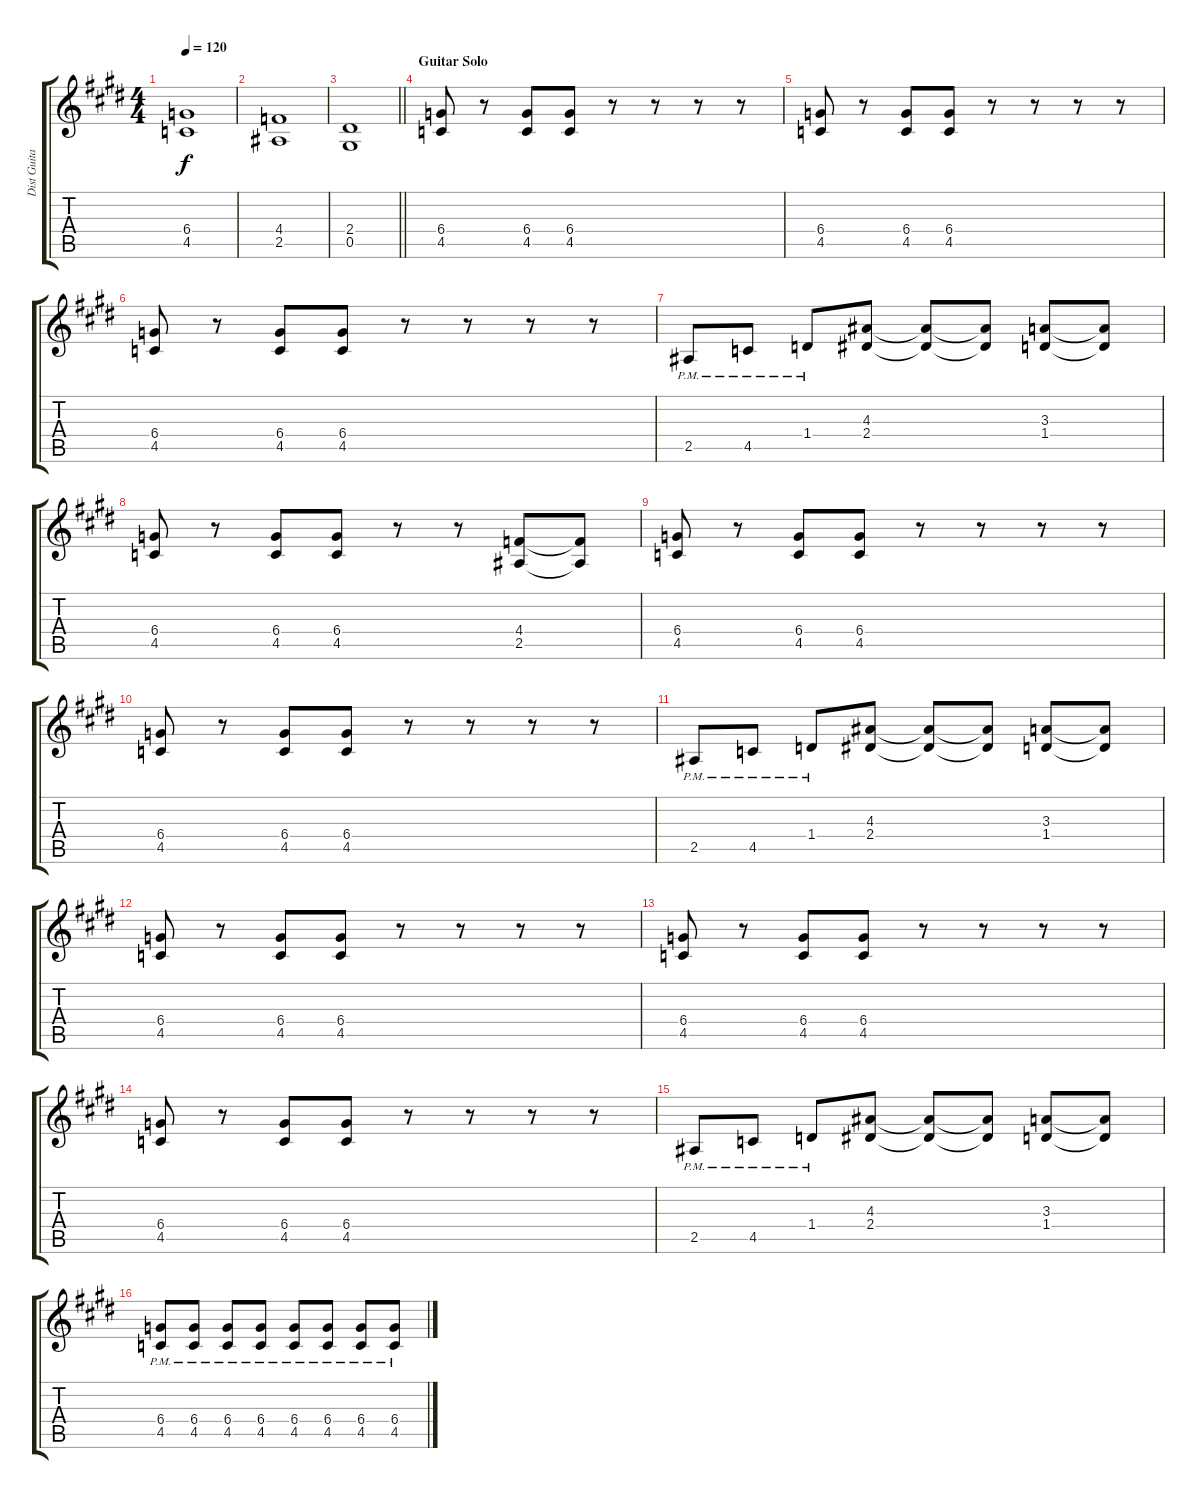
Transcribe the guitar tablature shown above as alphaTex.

\track ("Dist Guitar 1" "Dist Guita") {instrument distortionguitar}
\staff {score tabs}
\tuning (Eb4 Bb3 Gb3 Db3 Ab2 Eb2) {hide}
\ts (4 4)
\tempo 120
\clef g2
\ks e
(6.4 4.5).1{dy f} |
(4.4 2.5).1 |
\barLineRight lightlight
(2.4 0.5).1 |
\section ("" "Guitar Solo")
(6.4 4.5).8 r.8 (6.4 4.5).8 (6.4 4.5).8 r.8 r.8 r.8 r.8 |
(6.4 4.5).8 r.8 (6.4 4.5).8 (6.4 4.5).8 r.8 r.8 r.8 r.8 |
(6.4 4.5).8 r.8 (6.4 4.5).8 (6.4 4.5).8 r.8 r.8 r.8 r.8 |
2.5{pm}.8 4.5{pm}.8 1.4{pm}.8 (4.3 2.4).8 (4.3{t} 2.4{t}).8 (4.3{t} 2.4{t}).8 (3.3 1.4).8 (3.3{t} 1.4{t}).8 |
(6.4 4.5).8 r.8 (6.4 4.5).8 (6.4 4.5).8 r.8 r.8 (4.4 2.5).8 (4.4{t} 2.5{t}).8 |
(6.4 4.5).8 r.8 (6.4 4.5).8 (6.4 4.5).8 r.8 r.8 r.8 r.8 |
(6.4 4.5).8 r.8 (6.4 4.5).8 (6.4 4.5).8 r.8 r.8 r.8 r.8 |
2.5{pm}.8 4.5{pm}.8 1.4{pm}.8 (4.3 2.4).8 (4.3{t} 2.4{t}).8 (4.3{t} 2.4{t}).8 (3.3 1.4).8 (3.3{t} 1.4{t}).8 |
(6.4 4.5).8 r.8 (6.4 4.5).8 (6.4 4.5).8 r.8 r.8 r.8 r.8 |
(6.4 4.5).8 r.8 (6.4 4.5).8 (6.4 4.5).8 r.8 r.8 r.8 r.8 |
(6.4 4.5).8 r.8 (6.4 4.5).8 (6.4 4.5).8 r.8 r.8 r.8 r.8 |
2.5{pm}.8 4.5{pm}.8 1.4{pm}.8 (4.3 2.4).8 (4.3{t} 2.4{t}).8 (4.3{t} 2.4{t}).8 (3.3 1.4).8 (3.3{t} 1.4{t}).8 |
(6.4{pm} 4.5{pm}).8 (6.4{pm} 4.5{pm}).8 (6.4{pm} 4.5{pm}).8 (6.4{pm} 4.5{pm}).8 (6.4{pm} 4.5{pm}).8 (6.4{pm} 4.5{pm}).8 (6.4{pm} 4.5{pm}).8 (6.4{pm} 4.5{pm}).8
